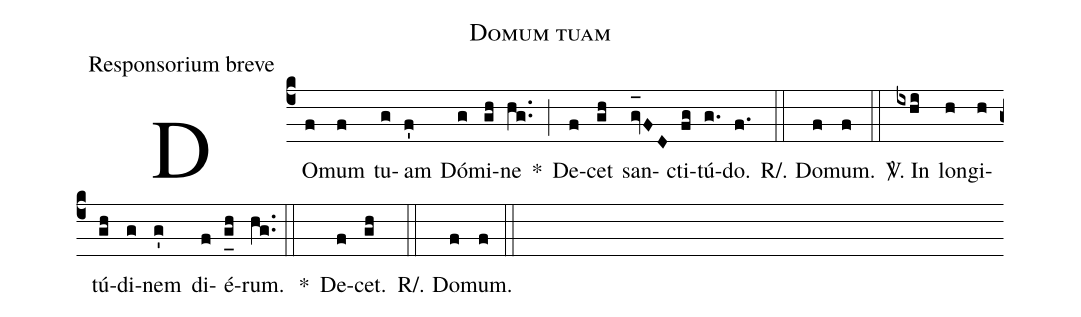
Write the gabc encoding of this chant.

name:Domum tuam;
office-part:Responsorium breve;
%%
(c4) DO(f)mum(f) tu(g)am(f') Dó(g)mi(gh)ne(hg..) *(;) De(f)cet(gh) san(gv_[oh:h]FD)cti(fg)tú(g.)do.(f.) (::)
R/. Do(f)mum.(f) (::)
<sp>V/</sp>. In(ixhi) lon(h)gi(h)tú(gh)di(g)nem(g') di(f)é(g_[uh:l]h)rum.(hg..) (::)
*() De(f)cet.(gh) (::)
R/. Do(f)mum.(f) (::)
